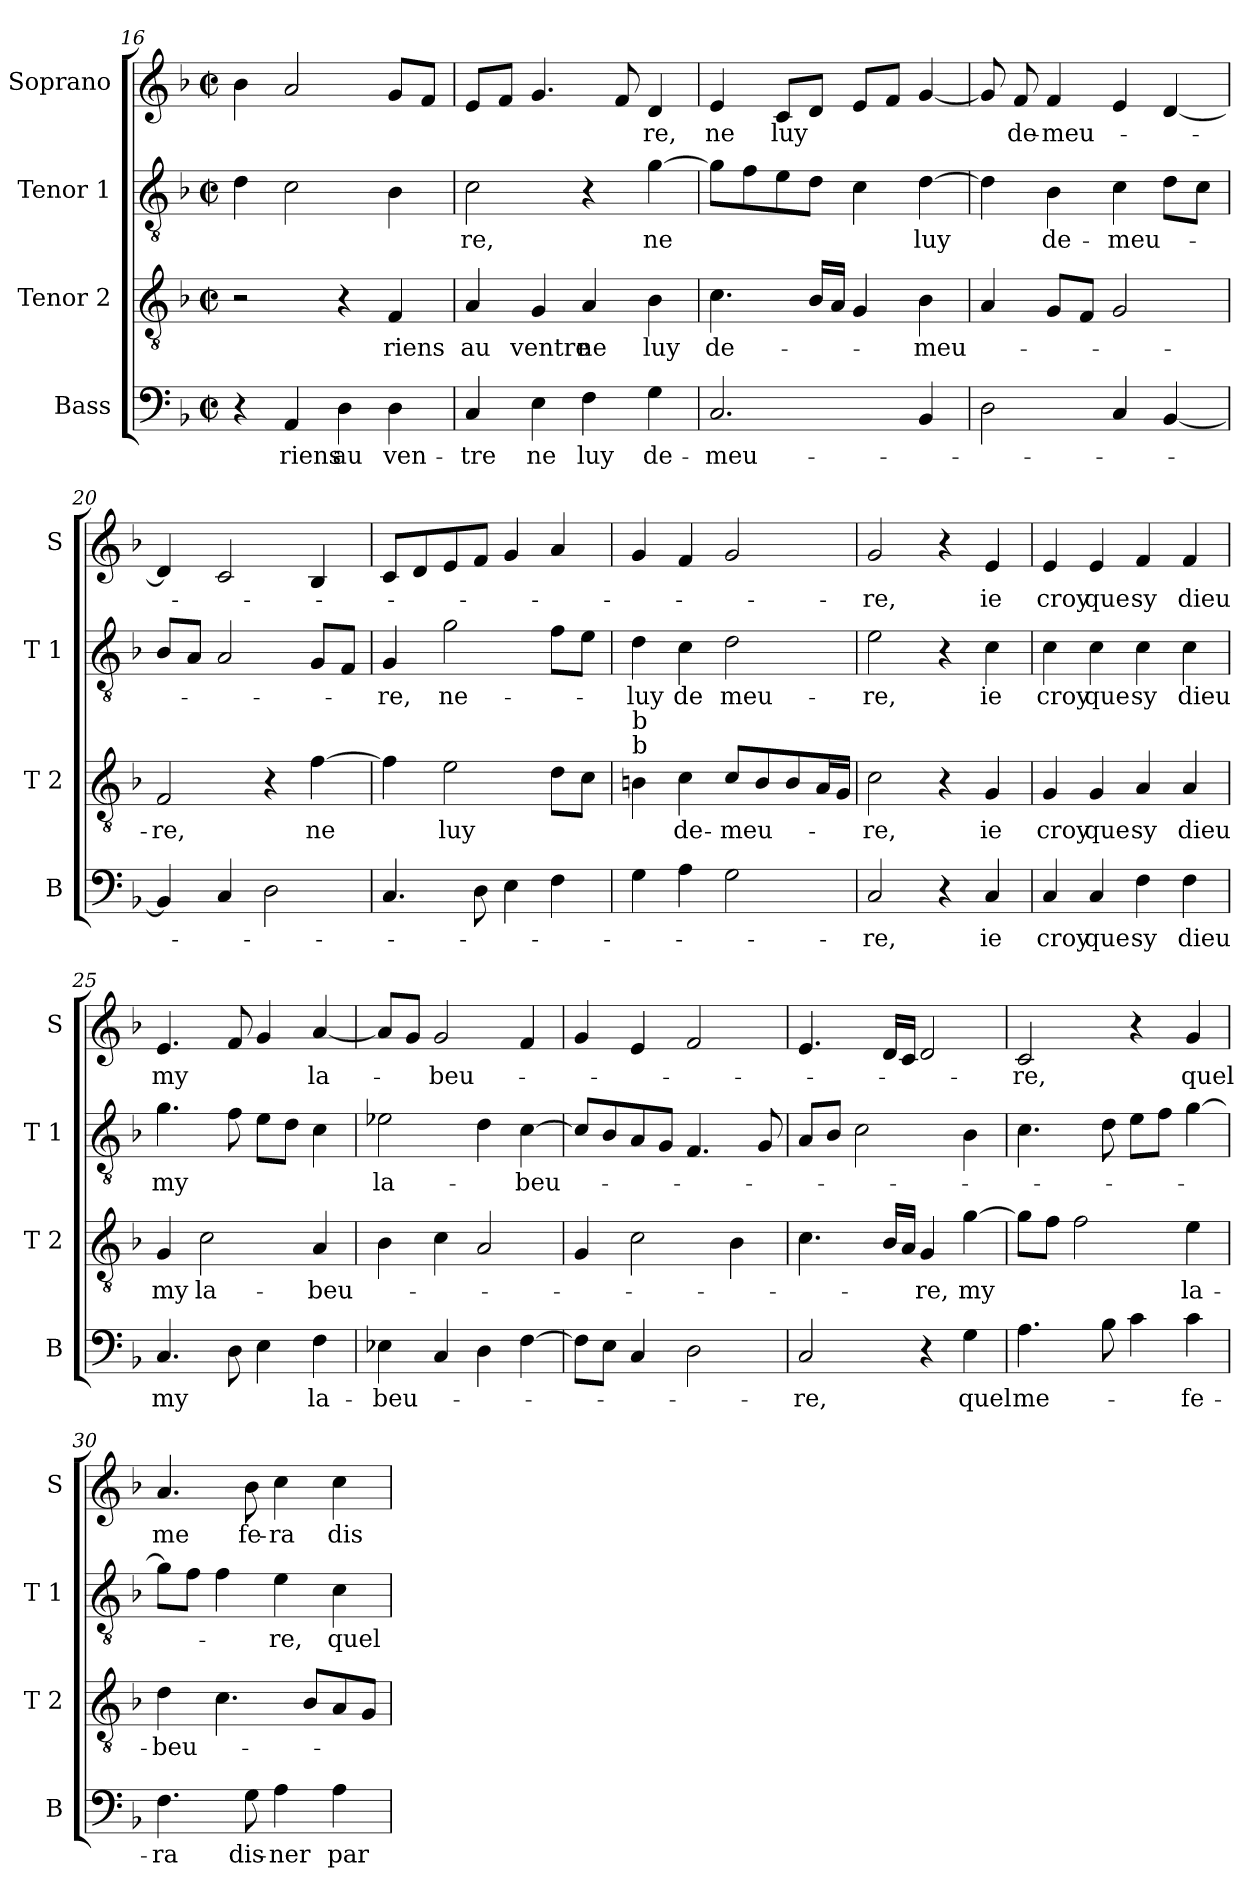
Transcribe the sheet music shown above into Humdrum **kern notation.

**kern	**text	**kern	**text	**kern	**text	**kern	**text
*part4	*part4	*part3	*part3	*part2	*part2	*part1	*part1
*staff4	*staff4	*staff3	*staff3	*staff2	*staff2	*staff1	*staff1
*I"Bass	*	*I"Tenor 2	*	*I"Tenor 1	*	*I"Soprano	*
*I'B	*	*I'T 2	*	*I'T 1	*	*I'S	*
*clefF4	*	*clefGv2	*	*clefGv2	*	*clefG2	*
*k[b-]	*	*k[b-]	*	*k[b-]	*	*k[b-]	*
*F:	*	*F:	*	*F:	*	*F:	*
*M2/2	*	*M2/2	*	*M2/2	*	*M2/2	*
*met(c|)	*	*met(c|)	*	*met(c|)	*	*met(c|)	*
=16	=16	=16	=16	=16	=16	=16	=16
4r	.	2r	.	4d\	.	4b-\	.
!	!LO:LY:b	!	!	!	!	!	!
4AA/	riens	.	.	2c\	.	2a/	.
!	!LO:LY:b	!	!	!	!	!	!
4D\	au	4r	.	.	.	.	.
!	!LO:LY:b	!	!LO:LY:b	!	!	!	!
4D\	ven-	4F/	riens	4B-\	.	8g/L	.
.	.	.	.	.	.	8f/J	.
!!LO:LB:g=z
=17	=17	=17	=17	=17	=17	=17	=17
!	!LO:LY:b	!	!LO:LY:b	!	!LO:LY:b	!	!
4C/	-tre	4A/	au	2c\	-re,	8e/L	.
.	.	.	.	.	.	8f/J	.
!	!LO:LY:b	!	!LO:LY:b	!	!	!	!
4E\	ne	4G/	ventre	.	.	4.g/	.
!	!LO:LY:b	!	!LO:LY:b	!	!	!	!
4F\	luy	4A/	ne	4r	.	.	.
.	.	.	.	.	.	8f/	.
!	!LO:LY:b	!	!LO:LY:b	!	!LO:LY:b	!	!LO:LY:b
4G\	de-	4B-\	luy	[4g\	ne	4d/	-re,
=18	=18	=18	=18	=18	=18	=18	=18
!	!LO:LY:b	!	!LO:LY:b	!	!	!	!LO:LY:b
2.C/	-meu-	4.c\	de-	8g\L]	.	4e/	ne
.	.	.	.	8f\	.	.	.
!	!	!	!	!	!	!	!LO:LY:b
.	.	.	.	8e\	.	8c/L	luy
.	.	16B-/LL	.	8d\J	.	8d/J	.
.	.	16A/JJ	.	.	.	.	.
.	.	4G/	.	4c\	.	8e/L	.
.	.	.	.	.	.	8f/J	.
!	!	!	!LO:LY:b	!	!LO:LY:b	!	!
4BB-/	.	4B-\	-meu-	[4d\	luy	[4g/	.
=19	=19	=19	=19	=19	=19	=19	=19
2D\	.	4A/	.	4d\]	.	8g/]	.
!	!	!	!	!	!	!	!LO:LY:b
.	.	.	.	.	.	8f/	de-
!	!	!	!	!	!LO:LY:b	!	!LO:LY:b
.	.	8G/L	.	4B-\	de-	4f/	-meu-
.	.	8F/J	.	.	.	.	.
!	!	!	!	!	!LO:LY:b	!	!
4C/	.	2G/	.	4c\	-meu-	4e/	.
[4BB-/	.	.	.	8d\L	.	[4d/	.
.	.	.	.	8c\J	.	.	.
=20	=20	=20	=20	=20	=20	=20	=20
!	!	!	!LO:LY:b	!	!	!	!
4BB-/]	.	2F/	-re,	8B-/L	.	4d/]	.
.	.	.	.	8A/J	.	.	.
4C/	.	.	.	2A/	.	2c/	.
2D\	.	4r	.	.	.	.	.
!	!	!	!LO:LY:b	!	!	!	!
.	.	[4f\	ne	8G/L	.	4B-/	.
.	.	.	.	8F/J	.	.	.
=21	=21	=21	=21	=21	=21	=21	=21
!	!	!	!	!	!LO:LY:b	!	!
4.C/	.	4f\]	.	4G/	-re,	8c/L	.
.	.	.	.	.	.	8d/	.
!	!	!	!LO:LY:b	!	!LO:LY:b	!	!
.	.	2e\	luy	2g\	ne-	8e/	.
8D\	.	.	.	.	.	8f/J	.
4E\	.	.	.	.	.	4g/	.
4F\	.	8d\L	.	8f\L	.	4a/	.
.	.	8c\J	.	8e\J	.	.	.
=22	=22	=22	=22	=22	=22	=22	=22
!	!	!LO:TX:a:t=b	!	!	!	!	!
!	!	!LO:TX:a:t=b	!	!	!	!	!
!	!	!	!	!	!LO:LY:b	!	!
4G\	.	4Bn\	.	4d\	-luy	4g/	.
!	!	!	!LO:LY:b	!	!LO:LY:b	!	!
4A\	.	4c\	de-	4c\	de	4f/	.
!	!	!	!LO:LY:b	!	!LO:LY:b	!	!
2G\	.	8c/L	-meu-	2d\	meu-	2g/	.
.	.	8B/	.	.	.	.	.
.	.	8B/	.	.	.	.	.
.	.	16A/L	.	.	.	.	.
.	.	16G/JJ	.	.	.	.	.
!!LO:LB:g=z
=23	=23	=23	=23	=23	=23	=23	=23
!	!LO:LY:b	!	!LO:LY:b	!	!LO:LY:b	!	!LO:LY:b
2C/	-re,	2c\	-re,	2e\	-re,	2g/	-re,
4r	.	4r	.	4r	.	4r	.
!	!LO:LY:b	!	!LO:LY:b	!	!LO:LY:b	!	!LO:LY:b
4C/	ie	4G/	ie	4c\	ie	4e/	ie
=24	=24	=24	=24	=24	=24	=24	=24
!	!LO:LY:b	!	!LO:LY:b	!	!LO:LY:b	!	!LO:LY:b
4C/	croy	4G/	croy	4c\	croy	4e/	croy
!	!LO:LY:b	!	!LO:LY:b	!	!LO:LY:b	!	!LO:LY:b
4C/	que	4G/	que	4c\	que	4e/	que
!	!LO:LY:b	!	!LO:LY:b	!	!LO:LY:b	!	!LO:LY:b
4F\	sy	4A/	sy	4c\	sy	4f/	sy
!	!LO:LY:b	!	!LO:LY:b	!	!LO:LY:b	!	!LO:LY:b
4F\	dieu	4A/	dieu	4c\	dieu	4f/	dieu
=25	=25	=25	=25	=25	=25	=25	=25
!	!LO:LY:b	!	!LO:LY:b	!	!LO:LY:b	!	!LO:LY:b
4.C/	my	4G/	my	4.g\	my	4.e/	my
!	!	!	!LO:LY:b	!	!	!	!
.	.	2c\	la-	.	.	.	.
8D\	.	.	.	8f\	.	8f/	.
4E\	.	.	.	8e\L	.	4g/	.
.	.	.	.	8d\J	.	.	.
!	!LO:LY:b	!	!LO:LY:b	!	!	!	!LO:LY:b
4F\	la-	4A/	-beu-	4c\	.	[4a/	la-
=26	=26	=26	=26	=26	=26	=26	=26
!	!LO:LY:b	!	!	!	!LO:LY:b	!	!
4E-X\	-beu-	4B-\	.	2e-X\	la-	8a/L]	.
.	.	.	.	.	.	8g/J	.
!	!	!	!	!	!	!	!LO:LY:b
4C/	.	4c\	.	.	.	2g/	-beu-
4D\	.	2A/	.	4d\	.	.	.
!	!	!	!	!	!LO:LY:b	!	!
[4F\	.	.	.	[4c\	-beu-	4f/	.
=27	=27	=27	=27	=27	=27	=27	=27
8F\L]	.	4G/	.	8c/L]	.	4g/	.
8E\J	.	.	.	8B-/	.	.	.
4C/	.	2c\	.	8A/	.	4e/	.
.	.	.	.	8G/J	.	.	.
2D\	.	.	.	4.F/	.	2f/	.
.	.	4B-\	.	.	.	.	.
.	.	.	.	8G/	.	.	.
=28	=28	=28	=28	=28	=28	=28	=28
!	!LO:LY:b	!	!	!	!	!	!
2C/	-re,	4.c\	.	8A/L	.	4.e/	.
.	.	.	.	8B-/J	.	.	.
.	.	.	.	2c\	.	.	.
.	.	16B-/LL	.	.	.	16d/LL	.
.	.	16A/JJ	.	.	.	16c/JJ	.
!	!	!	!LO:LY:b	!	!	!	!
4r	.	4G/	-re,	.	.	2d/	.
!	!LO:LY:b	!	!LO:LY:b	!	!	!	!
4G\	quel	[4g\	my	4B-\	.	.	.
!!LO:PB:g=z
=29	=29	=29	=29	=29	=29	=29	=29
!	!LO:LY:b	!	!	!	!	!	!LO:LY:b
4.A\	me-	8g\L]	.	4.c\	.	2c/	-re,
.	.	8f\J	.	.	.	.	.
.	.	2f\	.	.	.	.	.
8B-\	.	.	.	8d\	.	.	.
4c\	.	.	.	8e\L	.	4r	.
.	.	.	.	8f\J	.	.	.
!	!LO:LY:b	!	!LO:LY:b	!	!	!	!LO:LY:b
4c\	-fe-	4e\	la-	[4g\	.	4g/	quel
=30	=30	=30	=30	=30	=30	=30	=30
!	!LO:LY:b	!	!LO:LY:b	!	!	!	!LO:LY:b
4.F\	-ra	4d\	-beu-	8g\L]	.	4.a/	me
.	.	.	.	8f\J	.	.	.
.	.	4.c\	.	4f\	.	.	.
!	!LO:LY:b	!	!	!	!	!	!LO:LY:b
8G\	dis-	.	.	.	.	8b-\	fe-
!	!LO:LY:b	!	!	!	!LO:LY:b	!	!LO:LY:b
4A\	-ner	.	.	4e\	-re,	4cc\	-ra
.	.	8B-/L	.	.	.	.	.
!	!LO:LY:b	!	!	!	!LO:LY:b	!	!LO:LY:b
4A\	par	8A/	.	4c\	quel	4cc\	dis-
.	.	8G/J	.	.	.	.	.
=	=	=	=	=	=	=	=
*-	*-	*-	*-	*-	*-	*-	*-
